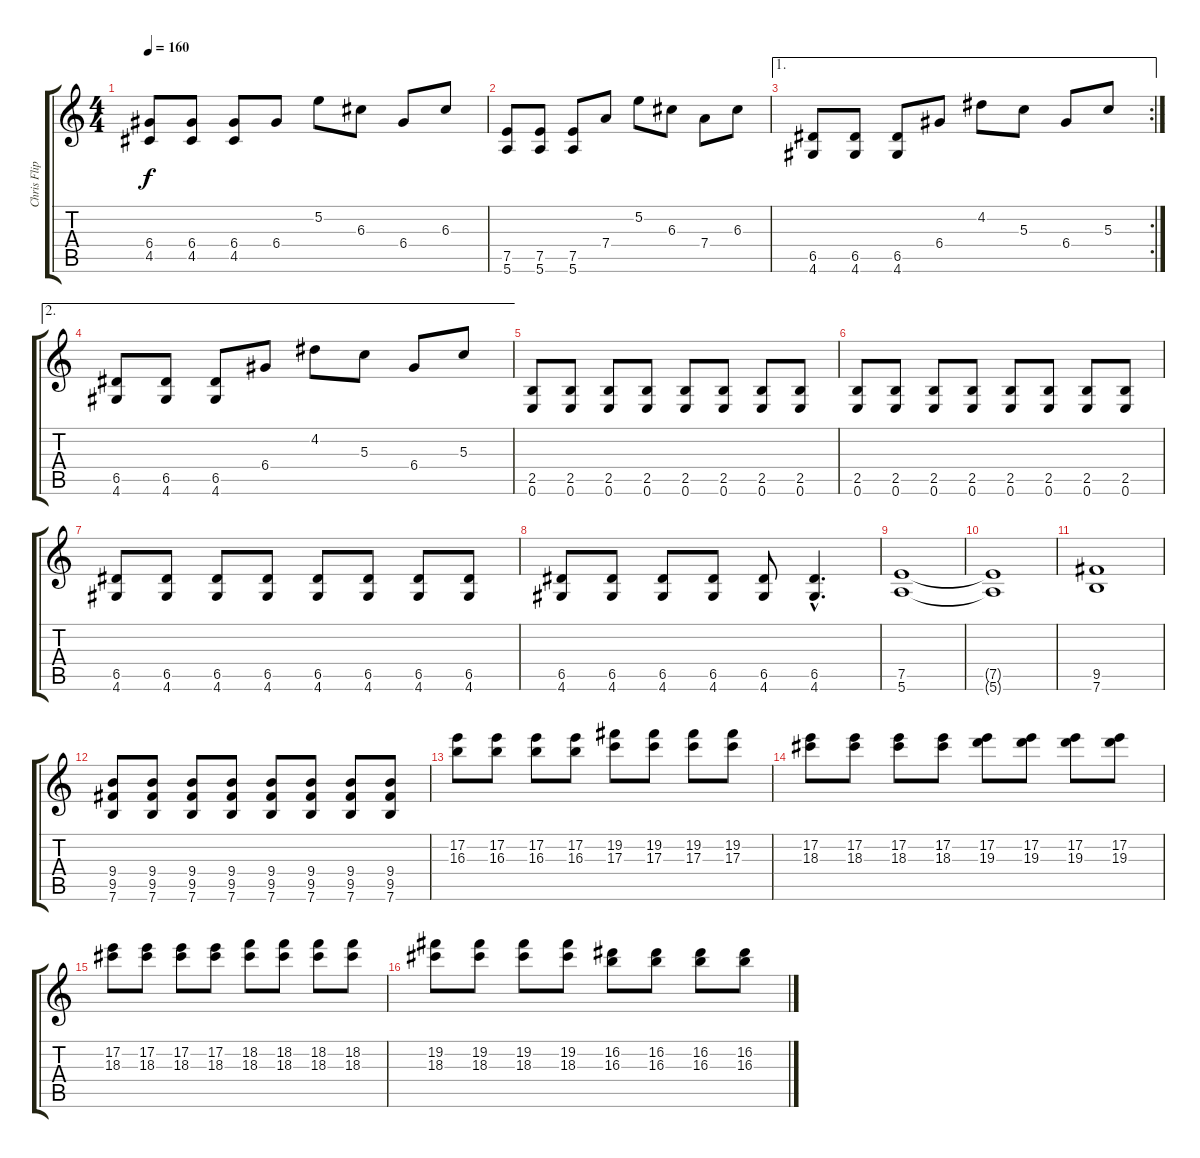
\track ("Chris Flippin" "Chris Flip") {instrument overdrivenguitar}
\staff {score tabs}
\tuning (E4 B3 G3 D3 A2 E2) {hide}
\ts (4 4)
\tempo 160
\clef g2
\ks c
(6.4 4.5).8{dy f instrument overdrivenguitar} (6.4 4.5).8 (6.4 4.5).8 6.4.8{instrument electricguitarmuted} 5.2.8 6.3.8 6.4.8 6.3.8 |
(7.5 5.6).8{instrument overdrivenguitar} (7.5 5.6).8 (7.5 5.6).8 7.4.8{instrument electricguitarmuted} 5.2.8 6.3.8 7.4.8 6.3.8 |
\ae 1
\rc 2
(6.5 4.6).8{instrument overdrivenguitar} (6.5 4.6).8 (6.5 4.6).8 6.4.8{instrument electricguitarmuted} 4.2.8 5.3.8 6.4.8 5.3.8 |
\ae 2
(6.5 4.6).8{instrument overdrivenguitar} (6.5 4.6).8 (6.5 4.6).8 6.4.8{instrument electricguitarmuted} 4.2.8 5.3.8 6.4.8 5.3.8 |
(2.5 0.6).8 (2.5 0.6).8 (2.5 0.6).8 (2.5 0.6).8 (2.5 0.6).8 (2.5 0.6).8 (2.5 0.6).8 (2.5 0.6).8 |
(2.5 0.6).8 (2.5 0.6).8 (2.5 0.6).8 (2.5 0.6).8 (2.5 0.6).8 (2.5 0.6).8 (2.5 0.6).8 (2.5 0.6).8 |
(6.5 4.6).8 (6.5 4.6).8 (6.5 4.6).8 (6.5 4.6).8 (6.5 4.6).8 (6.5 4.6).8 (6.5 4.6).8 (6.5 4.6).8 |
(6.5 4.6).8 (6.5 4.6).8 (6.5 4.6).8 (6.5 4.6).8 (6.5 4.6).8 (6.5{hac} 4.6{hac}).4{d instrument overdrivenguitar} |
(7.5 5.6).1 |
(7.5{t} 5.6{t}).1 |
(9.5 7.6).1 |
(9.4 9.5 7.6).8 (9.4 9.5 7.6).8 (9.4 9.5 7.6).8 (9.4 9.5 7.6).8 (9.4 9.5 7.6).8 (9.4 9.5 7.6).8 (9.4 9.5 7.6).8 (9.4 9.5 7.6).8 |
(17.2 16.3).8 (17.2 16.3).8 (17.2 16.3).8 (17.2 16.3).8 (19.2 17.3).8 (19.2 17.3).8 (19.2 17.3).8 (19.2 17.3).8 |
(17.2 18.3).8 (17.2 18.3).8 (17.2 18.3).8 (17.2 18.3).8 (17.2 19.3).8 (17.2 19.3).8 (17.2 19.3).8 (17.2 19.3).8 |
(17.2 18.3).8 (17.2 18.3).8 (17.2 18.3).8 (17.2 18.3).8 (18.2 18.3).8 (18.2 18.3).8 (18.2 18.3).8 (18.2 18.3).8 |
(19.2 18.3).8 (19.2 18.3).8 (19.2 18.3).8 (19.2 18.3).8 (16.2 16.3).8 (16.2 16.3).8 (16.2 16.3).8 (16.2 16.3).8
